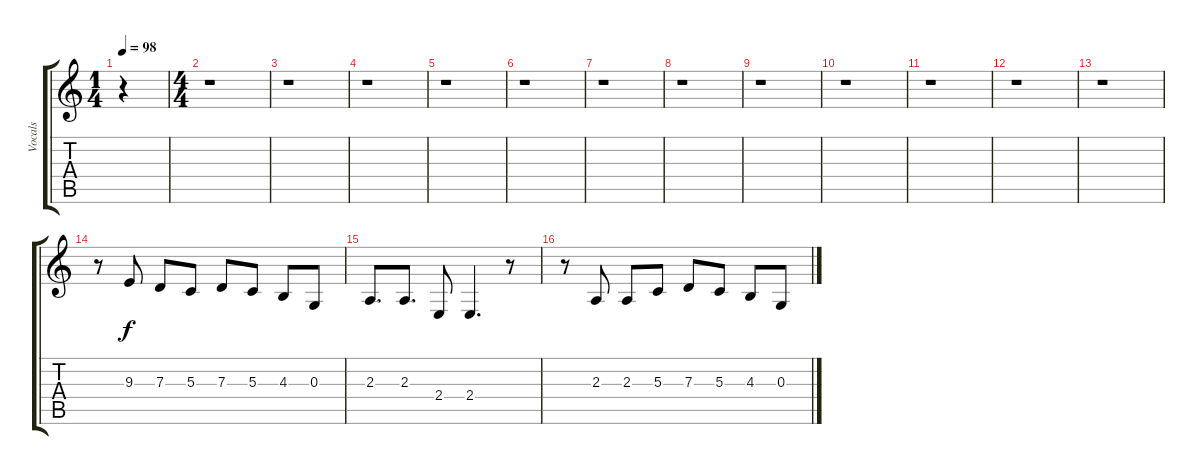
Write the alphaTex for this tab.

\track ("Vocals" "Vocals") {instrument frenchhorn}
\staff {score tabs}
\tuning (E4 B3 G3 D3 A2 E2) {hide}
\ts (1 4)
\tempo 98
\clef g2
\ks c
r.4{dy f instrument frenchhorn} |
\ts (4 4)
r.1 |
r.1 |
r.1 |
r.1 |
r.1 |
r.1 |
r.1 |
r.1 |
r.1 |
r.1 |
r.1 |
r.1 |
r.8 9.3.8 7.3.8 5.3.8 7.3.8 5.3.8 4.3.8 0.3.8 |
2.3.8{d} 2.3.8{d} 2.4.8 2.4.4{d} r.8 |
r.8 2.3.8 2.3.8 5.3.8 7.3.8 5.3.8 4.3.8 0.3.8
